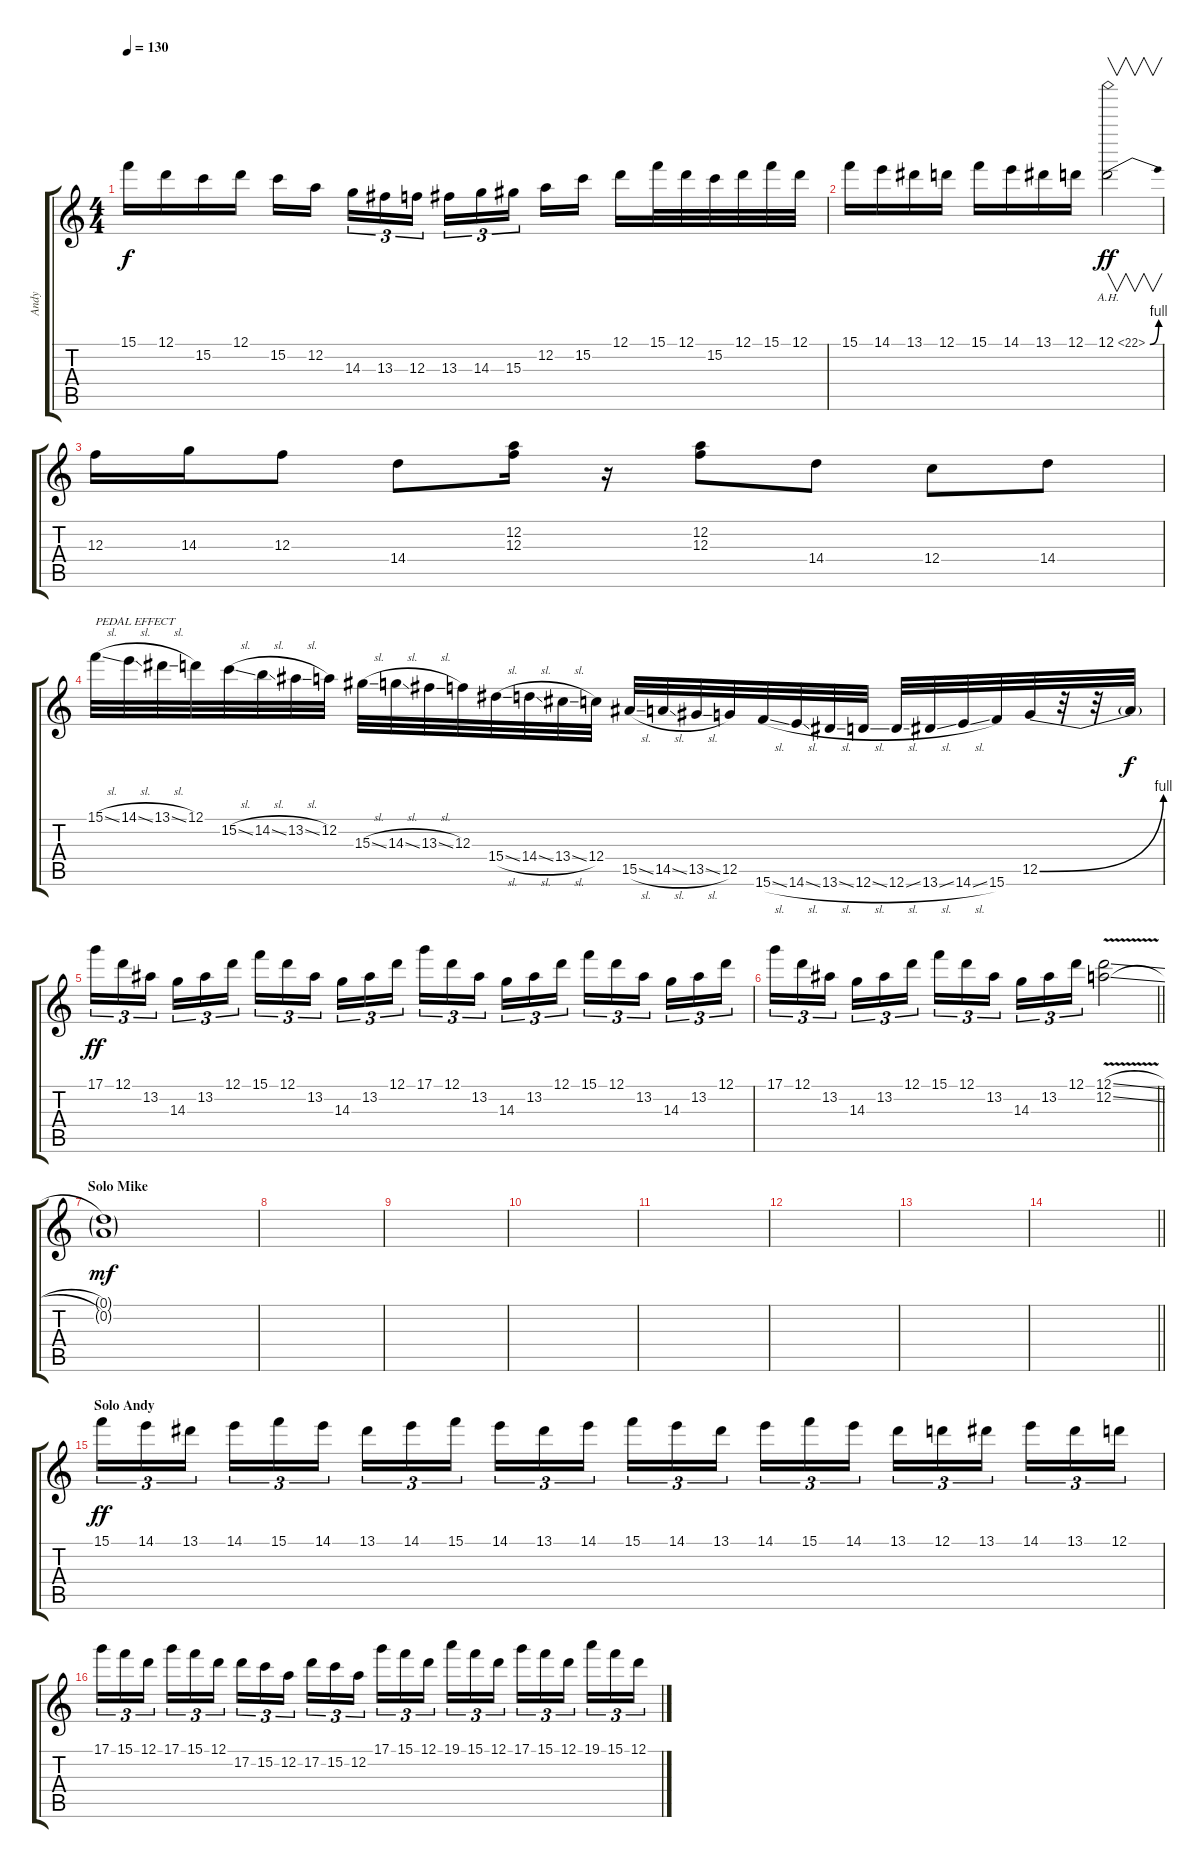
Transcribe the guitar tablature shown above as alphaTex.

\track ("Andy" "Andy") {instrument distortionguitar}
\staff {score tabs}
\tuning (D4 A3 F3 C3 G2 D2) {hide}
\ts (4 4)
\tempo 130
\clef g2
\ks c
15.1.16{dy f} 12.1.16 15.2.16 12.1.16 15.2.16 12.2.16{beam splitsecondary} 14.3.16{tu (3 2)} 13.3.16{tu (3 2)} 12.3.16{tu (3 2)} 13.3.16{tu (3 2)} 14.3.16{tu (3 2)} 15.3.16{tu (3 2) beam splitsecondary} 12.2.16 15.2.16 12.1.16 15.1.32 12.1.32 15.2.32 12.1.32 15.1.32 12.1.32 |
15.1.16 14.1.16 13.1.16 12.1.16 15.1.16 14.1.16 13.1.16 12.1.16 12.1{be (bend 0 0 60 4) ah 10}.2{v dy ff} |
12.3.16 14.3.16 12.3.8 14.4.8 (12.2 12.3).16 r.16 (12.2 12.3).8 14.4.8 12.4.8 14.4.8 |
15.1{sl}.32{txt "PEDAL EFFECT"} 14.1{sl}.32 13.1{sl}.32 12.1.32 15.2{sl}.32 14.2{sl}.32 13.2{sl}.32 12.2.32 15.3{sl}.32 14.3{sl}.32 13.3{sl}.32 12.3.32 15.4{sl}.32 14.4{sl}.32 13.4{sl}.32 12.4.32 15.5{sl}.32 14.5{sl}.32 13.5{sl}.32 12.5.32 15.6{sl}.32 14.6{sl}.32 13.6{sl}.32 12.6{sl}.32 12.6{sl}.32 13.6{sl}.32 14.6{sl}.32 15.6.32 12.5{be (bend 0 0 60 4)}.32 r.32 r.32 12.5{t}.32{dy f} |
17.1.16{tu (3 2) dy ff} 12.1.16{tu (3 2)} 13.2.16{tu (3 2) beam splitsecondary} 14.3.16{tu (3 2)} 13.2.16{tu (3 2)} 12.1.16{tu (3 2)} 15.1.16{tu (3 2)} 12.1.16{tu (3 2)} 13.2.16{tu (3 2) beam splitsecondary} 14.3.16{tu (3 2)} 13.2.16{tu (3 2)} 12.1.16{tu (3 2)} 17.1.16{tu (3 2)} 12.1.16{tu (3 2)} 13.2.16{tu (3 2) beam splitsecondary} 14.3.16{tu (3 2)} 13.2.16{tu (3 2)} 12.1.16{tu (3 2)} 15.1.16{tu (3 2)} 12.1.16{tu (3 2)} 13.2.16{tu (3 2) beam splitsecondary} 14.3.16{tu (3 2)} 13.2.16{tu (3 2)} 12.1.16{tu (3 2)} |
\barLineRight lightlight
17.1.16{tu (3 2)} 12.1.16{tu (3 2)} 13.2.16{tu (3 2) beam splitsecondary} 14.3.16{tu (3 2)} 13.2.16{tu (3 2)} 12.1.16{tu (3 2)} 15.1.16{tu (3 2)} 12.1.16{tu (3 2)} 13.2.16{tu (3 2) beam splitsecondary} 14.3.16{tu (3 2)} 13.2.16{tu (3 2)} 12.1.16{tu (3 2)} (12.1{v sl} 12.2{v sl}).2 |
\section ("" "Solo Mike")
(0.1{g} 0.2{g}).1{dy mf} |
|
|
|
|
|
|
\barLineRight lightlight
|
\section ("" "Solo Andy")
15.1.16{tu (3 2) dy ff} 14.1.16{tu (3 2)} 13.1.16{tu (3 2) beam splitsecondary} 14.1.16{tu (3 2)} 15.1.16{tu (3 2)} 14.1.16{tu (3 2)} 13.1.16{tu (3 2)} 14.1.16{tu (3 2)} 15.1.16{tu (3 2) beam splitsecondary} 14.1.16{tu (3 2)} 13.1.16{tu (3 2)} 14.1.16{tu (3 2)} 15.1.16{tu (3 2)} 14.1.16{tu (3 2)} 13.1.16{tu (3 2) beam splitsecondary} 14.1.16{tu (3 2)} 15.1.16{tu (3 2)} 14.1.16{tu (3 2)} 13.1.16{tu (3 2)} 12.1.16{tu (3 2)} 13.1.16{tu (3 2) beam splitsecondary} 14.1.16{tu (3 2)} 13.1.16{tu (3 2)} 12.1.16{tu (3 2)} |
17.1.16{tu (3 2)} 15.1.16{tu (3 2)} 12.1.16{tu (3 2) beam splitsecondary} 17.1.16{tu (3 2)} 15.1.16{tu (3 2)} 12.1.16{tu (3 2)} 17.2.16{tu (3 2)} 15.2.16{tu (3 2)} 12.2.16{tu (3 2) beam splitsecondary} 17.2.16{tu (3 2)} 15.2.16{tu (3 2)} 12.2.16{tu (3 2)} 17.1.16{tu (3 2)} 15.1.16{tu (3 2)} 12.1.16{tu (3 2) beam splitsecondary} 19.1.16{tu (3 2)} 15.1.16{tu (3 2)} 12.1.16{tu (3 2)} 17.1.16{tu (3 2)} 15.1.16{tu (3 2)} 12.1.16{tu (3 2) beam splitsecondary} 19.1.16{tu (3 2)} 15.1.16{tu (3 2)} 12.1.16{tu (3 2)}
